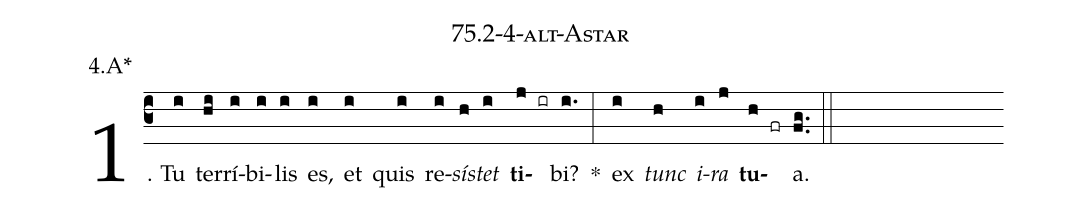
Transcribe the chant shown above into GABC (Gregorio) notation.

name: 75.2-4-alt-Astar;
annotation: 4.A*;
%%
(c3)1. Tu(i) ter(hi)rí(i)bi(i)lis(i) es,(i) et(i) quis(i) re(i)<i>sís</i>(h)<i>tet</i>(i) <b>ti</b>(j ir)bi?(i.) *(:) ex(i) <i>tunc</i>(h) <i>i</i>(i)<i>ra</i>(j) <b>tu</b>(h fr)a.(fg..) (::)


%E(i) u(h) o(i) u(j) a(h) e.(fg..) (::)
